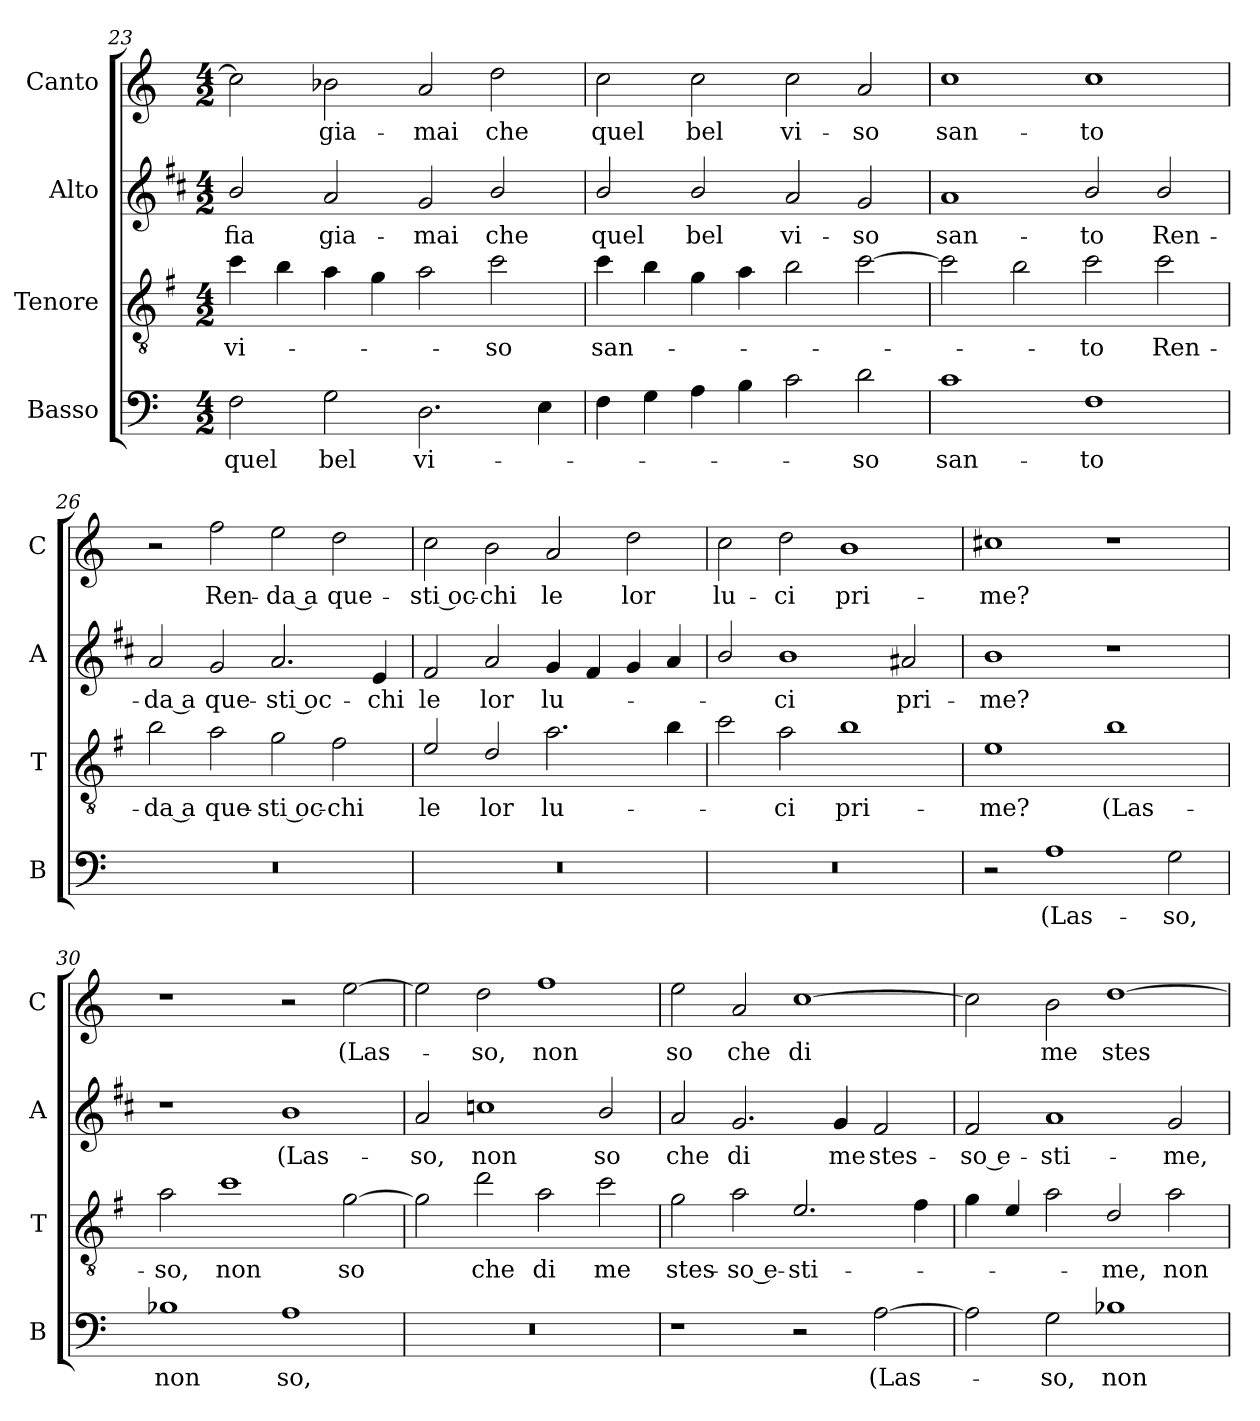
**kern	**text	**kern	**text	**kern	**text	**kern	**text
*part4	*part4	*part3	*part3	*part2	*part2	*part1	*part1
*staff4	*staff4	*staff3	*staff3	*staff2	*staff2	*staff1	*staff1
*I"Basso	*	*I"Tenore	*	*I"Alto	*	*I"Canto	*
*I'B	*	*I'T	*	*I'A	*	*I'C	*
*clefF4	*	*clefGv2	*	*clefG2	*	*clefG2	*
*	*	*ITrd4c7	*	*ITrd1c2	*	*	*
*k[]	*	*k[]	*	*k[]	*	*k[]	*
*C:	*	*C:	*	*C:	*	*C:	*
*M4/2	*	*M4/2	*	*M4/2	*	*M4/2	*
=23	=23	=23	=23	=23	=23	=23	=23
!	!LO:LY:b	!	!LO:LY:b	!	!LO:LY:b	!	!
2F\	quel	4f\	vi-	2a/	fia	2cc\]	.
.	.	4e\	.	.	.	.	.
!	!LO:LY:b	!	!	!	!LO:LY:b	!	!LO:LY:b
2G\	bel	4d\	.	2g/	gia-	2b-X\	gia-
.	.	4c\	.	.	.	.	.
!	!LO:LY:b	!	!	!	!LO:LY:b	!	!LO:LY:b
2.D\	vi-	2d\	.	2f/	-mai	2a/	-mai
!	!	!	!LO:LY:b	!	!LO:LY:b	!	!LO:LY:b
.	.	2f\	-so	2a/	che	2dd\	che
4E\	.	.	.	.	.	.	.
=24	=24	=24	=24	=24	=24	=24	=24
!	!	!	!LO:LY:b	!	!LO:LY:b	!	!LO:LY:b
4F\	.	4f\	san-	2a/	quel	2cc\	quel
4G\	.	4e\	.	.	.	.	.
!	!	!	!	!	!LO:LY:b	!	!LO:LY:b
4A\	.	4c\	.	2a/	bel	2cc\	bel
4B\	.	4d\	.	.	.	.	.
!	!	!	!	!	!LO:LY:b	!	!LO:LY:b
2c\	.	2e\	.	2g/	vi-	2cc\	vi-
!	!LO:LY:b	!	!	!	!LO:LY:b	!	!LO:LY:b
2d\	-so	[2f\	.	2f/	-so	2a/	-so
=25	=25	=25	=25	=25	=25	=25	=25
!	!LO:LY:b	!	!	!	!LO:LY:b	!	!LO:LY:b
1c	san-	2f\]	.	1g	san-	1cc	san-
.	.	2e\	.	.	.	.	.
!	!LO:LY:b	!	!LO:LY:b	!	!LO:LY:b	!	!LO:LY:b
1F	-to	2f\	-to	2a/	-to	1cc	-to
!	!	!	!LO:LY:b	!	!LO:LY:b	!	!
.	.	2f\	Ren-	2a/	Ren-	.	.
!!LO:LB:g=z
=26	=26	=26	=26	=26	=26	=26	=26
!	!	!	!LO:LY:b	!	!LO:LY:b	!	!
0r	.	2e\	-da a	2g/	-da a	2r	.
!	!	!	!LO:LY:b	!	!LO:LY:b	!	!LO:LY:b
.	.	2d\	que-	2f/	que-	2ff\	Ren-
!	!	!	!LO:LY:b	!	!LO:LY:b	!	!LO:LY:b
.	.	2c\	-sti oc-	2.g/	-sti oc-	2ee\	-da a
!	!	!	!LO:LY:b	!	!	!	!LO:LY:b
.	.	2B\	-chi	.	.	2dd\	que-
!	!	!	!	!	!LO:LY:b	!	!
.	.	.	.	4d/	-chi	.	.
=27	=27	=27	=27	=27	=27	=27	=27
!	!	!	!LO:LY:b	!	!LO:LY:b	!	!LO:LY:b
0r	.	2A/	le	2e/	le	2cc\	-sti oc-
!	!	!	!LO:LY:b	!	!LO:LY:b	!	!LO:LY:b
.	.	2G/	lor	2g/	lor	2b\	-chi
!	!	!	!LO:LY:b	!	!LO:LY:b	!	!LO:LY:b
.	.	2.d\	lu-	4f/	lu-	2a/	le
.	.	.	.	4e/	.	.	.
!	!	!	!	!	!	!	!LO:LY:b
.	.	.	.	4f/	.	2dd\	lor
.	.	4e\	.	4g/	.	.	.
=28	=28	=28	=28	=28	=28	=28	=28
!	!	!	!	!	!	!	!LO:LY:b
0r	.	2f\	.	2a/	.	2cc\	lu-
!	!	!	!LO:LY:b	!	!LO:LY:b	!	!LO:LY:b
.	.	2d\	-ci	1a	-ci	2dd\	-ci
!	!	!	!LO:LY:b	!	!	!	!LO:LY:b
.	.	1e	pri-	.	.	1b	pri-
!	!	!	!	!	!LO:LY:b	!	!
.	.	.	.	2g#X/	pri-	.	.
=29	=29	=29	=29	=29	=29	=29	=29
!	!	!	!LO:LY:b	!	!LO:LY:b	!	!LO:LY:b
2r	.	1A	-me?	1a	-me?	1cc#X	-me?
!	!LO:LY:b	!	!	!	!	!	!
1A	(Las-	.	.	.	.	.	.
!	!	!	!LO:LY:b	!	!	!	!
.	.	1e	(Las-	1r	.	1r	.
!	!LO:LY:b	!	!	!	!	!	!
2G\	-so,	.	.	.	.	.	.
=30	=30	=30	=30	=30	=30	=30	=30
!	!LO:LY:b	!	!LO:LY:b	!	!	!	!
1B-X	non	2d\	-so,	1r	.	1r	.
!	!	!	!LO:LY:b	!	!	!	!
.	.	1f	non	.	.	.	.
!	!LO:LY:b	!	!	!	!LO:LY:b	!	!
1A	so,	.	.	1a	(Las-	2r	.
!	!	!	!LO:LY:b	!	!	!	!LO:LY:b
.	.	[2c\	so	.	.	[2ee\	(Las-
!!LO:LB:g=z
=31	=31	=31	=31	=31	=31	=31	=31
!	!	!	!	!	!LO:LY:b	!	!
0r	.	2c\]	.	2g/	-so,	2ee\]	.
!	!	!	!LO:LY:b	!	!LO:LY:b	!	!LO:LY:b
.	.	2g\	che	1b-X	non	2dd\	-so,
!	!	!	!LO:LY:b	!	!	!	!LO:LY:b
.	.	2d\	di	.	.	1ff	non
!	!	!	!LO:LY:b	!	!LO:LY:b	!	!
.	.	2f\	me	2a/	so	.	.
=32	=32	=32	=32	=32	=32	=32	=32
!	!	!	!LO:LY:b	!	!LO:LY:b	!	!LO:LY:b
1r	.	2c\	stes-	2g/	che	2ee\	so
!	!	!	!LO:LY:b	!	!LO:LY:b	!	!LO:LY:b
.	.	2d\	-so e-	2.f/	di	2a/	che
!	!	!	!LO:LY:b	!	!	!	!LO:LY:b
2r	.	2.A/	-sti-	.	.	[1cc	di
!	!	!	!	!	!LO:LY:b	!	!
.	.	.	.	4f/	me	.	.
!	!LO:LY:b	!	!	!	!LO:LY:b	!	!
[2A\	(Las-	.	.	2e/	stes-	.	.
.	.	4B\	.	.	.	.	.
=33	=33	=33	=33	=33	=33	=33	=33
!	!	!	!	!	!LO:LY:b	!	!
2A\]	.	4c\	.	2e/	-so e-	2cc\]	.
.	.	4A/	.	.	.	.	.
!	!LO:LY:b	!	!	!	!LO:LY:b	!	!LO:LY:b
2G\	-so,	2d\	.	1g	-sti-	2b\	me
!	!LO:LY:b	!	!LO:LY:b	!	!	!	!LO:LY:b
1B-X	non	2G/	-me,	.	.	[1dd	stes-
!	!	!	!LO:LY:b	!	!LO:LY:b	!	!
.	.	2d\	non	2f/	-me,	.	.
=	=	=	=	=	=	=	=
*-	*-	*-	*-	*-	*-	*-	*-
